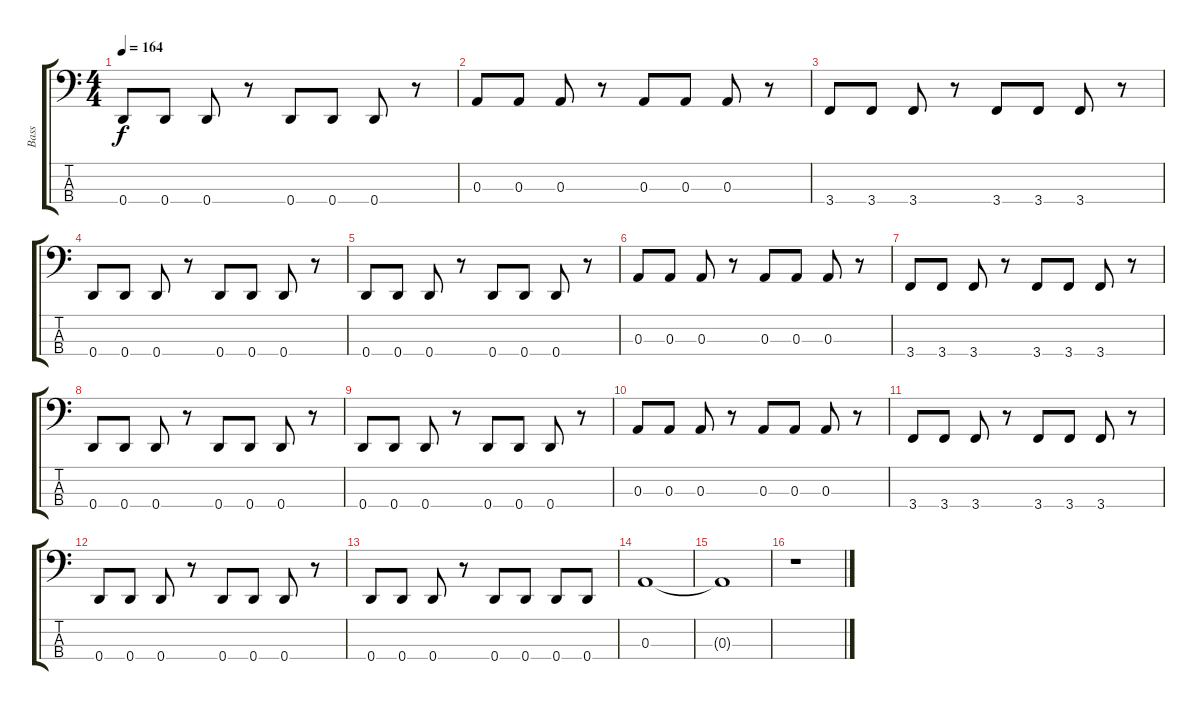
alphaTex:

\track ("Bass" "Bass") {instrument electricbasspick}
\staff {score tabs}
\tuning (G2 D2 A1 D1) {hide}
\ts (4 4)
\tempo 164
\clef f4
\ks c
0.4.8{dy f} 0.4.8 0.4.8 r.8 0.4.8 0.4.8 0.4.8 r.8 |
0.3.8 0.3.8 0.3.8 r.8 0.3.8 0.3.8 0.3.8 r.8 |
3.4.8 3.4.8 3.4.8 r.8 3.4.8 3.4.8 3.4.8 r.8 |
0.4.8 0.4.8 0.4.8 r.8 0.4.8 0.4.8 0.4.8 r.8 |
0.4.8 0.4.8 0.4.8 r.8 0.4.8 0.4.8 0.4.8 r.8 |
0.3.8 0.3.8 0.3.8 r.8 0.3.8 0.3.8 0.3.8 r.8 |
3.4.8 3.4.8 3.4.8 r.8 3.4.8 3.4.8 3.4.8 r.8 |
0.4.8 0.4.8 0.4.8 r.8 0.4.8 0.4.8 0.4.8 r.8 |
0.4.8 0.4.8 0.4.8 r.8 0.4.8 0.4.8 0.4.8 r.8 |
0.3.8 0.3.8 0.3.8 r.8 0.3.8 0.3.8 0.3.8 r.8 |
3.4.8 3.4.8 3.4.8 r.8 3.4.8 3.4.8 3.4.8 r.8 |
0.4.8 0.4.8 0.4.8 r.8 0.4.8 0.4.8 0.4.8 r.8 |
0.4.8 0.4.8 0.4.8 r.8 0.4.8 0.4.8 0.4.8 0.4.8 |
0.3.1 |
0.3{t}.1 |
r.1
